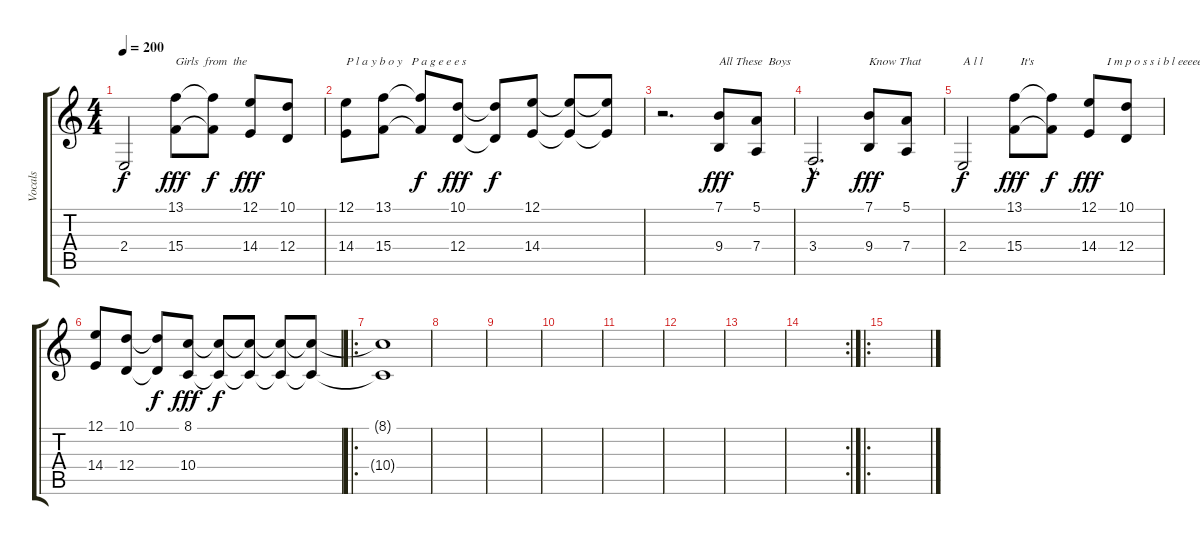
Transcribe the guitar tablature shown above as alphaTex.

\track ("Vocals" "Vocals") {instrument lead2sawtooth}
\staff {score tabs}
\tuning (E4 B3 G3 D3 A2 E2) {hide}
\ts (4 4)
\tempo 200
\clef g2
\ks c
2.4.2{dy f} (13.1 15.4).8{txt "Girls  from  the" dy fff} (13.1{t} 15.4{t}).8{dy f} (12.1 14.4).8{dy fff} (10.1 12.4).8 |
(12.1 14.4).8{txt "P l a y b o y   P a g e e e s"} (13.1 15.4).8 (13.1{t} 15.4{t}).8{dy f} (10.1 12.4).8{dy fff} (10.1{t} 12.4{t}).8{dy f} (12.1 14.4).8 (12.1{t} 14.4{t}).8 (12.1{t} 14.4{t}).8 |
r.2{d} (7.1 9.4).8{txt "All These  Boys" dy fff} (5.1 7.4).8 |
3.4{hac}.2{d dy f} (7.1 9.4).8{txt "Know That" dy fff} (5.1 7.4).8 |
2.4.2{txt "A l l " dy f} (13.1 15.4).8{txt "  It's" dy fff} (13.1{t} 15.4{t}).8{dy f} (12.1 14.4).8{txt "      I m p o s s i b l eeeeeee" dy fff} (10.1 12.4).8 |
(12.1 14.4).8 (10.1 12.4).8 (10.1{t} 12.4{t}).8{dy f} (8.1 10.4).8{dy fff} (8.1{t} 10.4{t}).8{dy f} (8.1{t} 10.4{t}).8 (8.1{t} 10.4{t}).8 (8.1{t} 10.4{t}).8 |
\ro
(8.1{t} 10.4{t}).1 |
|
|
|
|
|
|
\rc 2
|
\ro
